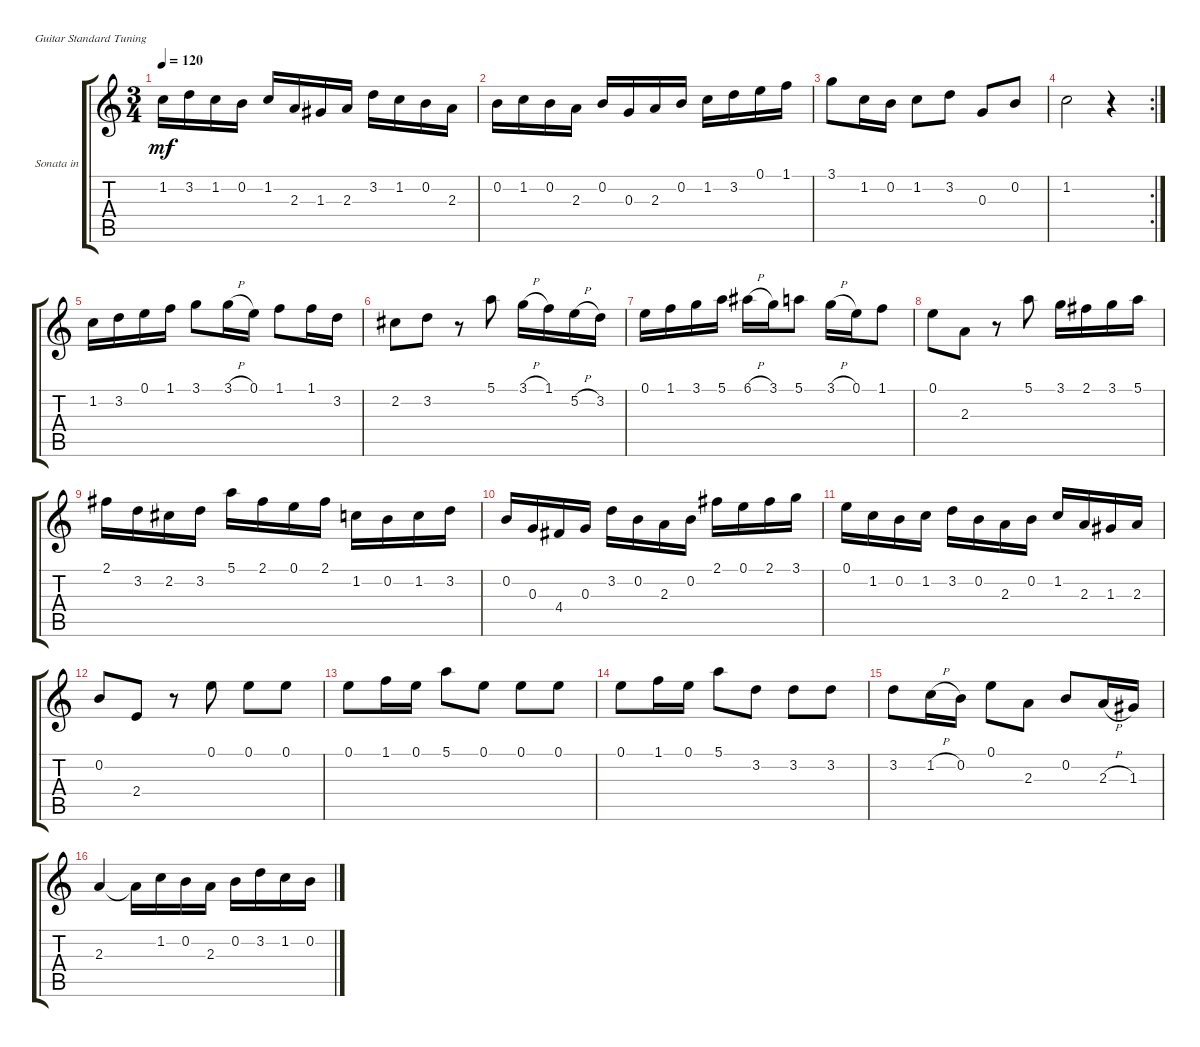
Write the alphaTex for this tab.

\bracketExtendMode groupsimilarinstruments
\firstSystemTrackNameOrientation horizontal
\otherSystemsTrackNameOrientation horizontal
\track ("Sonata in Am - 2. Spirituoso" "Sonata in ") {instrument oboe}
\staff {score tabs}
\tuning (E4 B3 G3 D3 A2 E2)
\displaytranspose 12
\ts (3 4)
\tempo 120
\clef g2
\ks aminor
1.2.16{dy mf} 3.2.16 1.2.16 0.2.16 1.2.16 2.3.16 1.3.16 2.3.16 3.2.16 1.2.16 0.2.16 2.3.16 |
0.2.16 1.2.16 0.2.16 2.3.16 0.2.16 0.3.16 2.3.16 0.2.16 1.2.16 3.2.16 0.1.16 1.1.16 |
3.1.8 1.2.16 0.2.16 1.2.8 3.2.8 0.3.8 0.2.8 |
\rc 2
1.2.2 r.4 |
1.2.16 3.2.16 0.1.16 1.1.16 3.1.8 3.1{h}.16 0.1.16 1.1.8 1.1.16 3.2.16 |
2.2.8 3.2.8 r.8 5.1.8 3.1{h}.16 1.1.16 5.2{h}.16 3.2.16 |
0.1.16 1.1.16 3.1.16 5.1.16 6.1{h}.16 3.1.16 5.1.8 3.1{h}.16 0.1.16 1.1.8 |
0.1.8 2.3.8 r.8 5.1.8 3.1.16 2.1.16 3.1.16 5.1.16 |
2.1.16 3.2.16 2.2.16 3.2.16 5.1.16 2.1.16 0.1.16 2.1.16 1.2.16 0.2.16 1.2.16 3.2.16 |
0.2.16 0.3.16 4.4.16 0.3.16 3.2.16 0.2.16 2.3.16 0.2.16 2.1.16 0.1.16 2.1.16 3.1.16 |
0.1.16 1.2.16 0.2.16 1.2.16 3.2.16 0.2.16 2.3.16 0.2.16 1.2.16 2.3.16 1.3.16 2.3.16 |
0.2.8 2.4.8 r.8 0.1.8 0.1.8 0.1.8 |
0.1.8 1.1.16 0.1.16 5.1.8 0.1.8 0.1.8 0.1.8 |
0.1.8 1.1.16 0.1.16 5.1.8 3.2.8 3.2.8 3.2.8 |
3.2.8 1.2{h}.16 0.2.16 0.1.8 2.3.8 0.2.8 2.3{h}.16 1.3.16 |
2.3.4 2.3{t}.16 1.2.16 0.2.16 2.3.16 0.2.16 3.2.16 1.2.16 0.2.16
